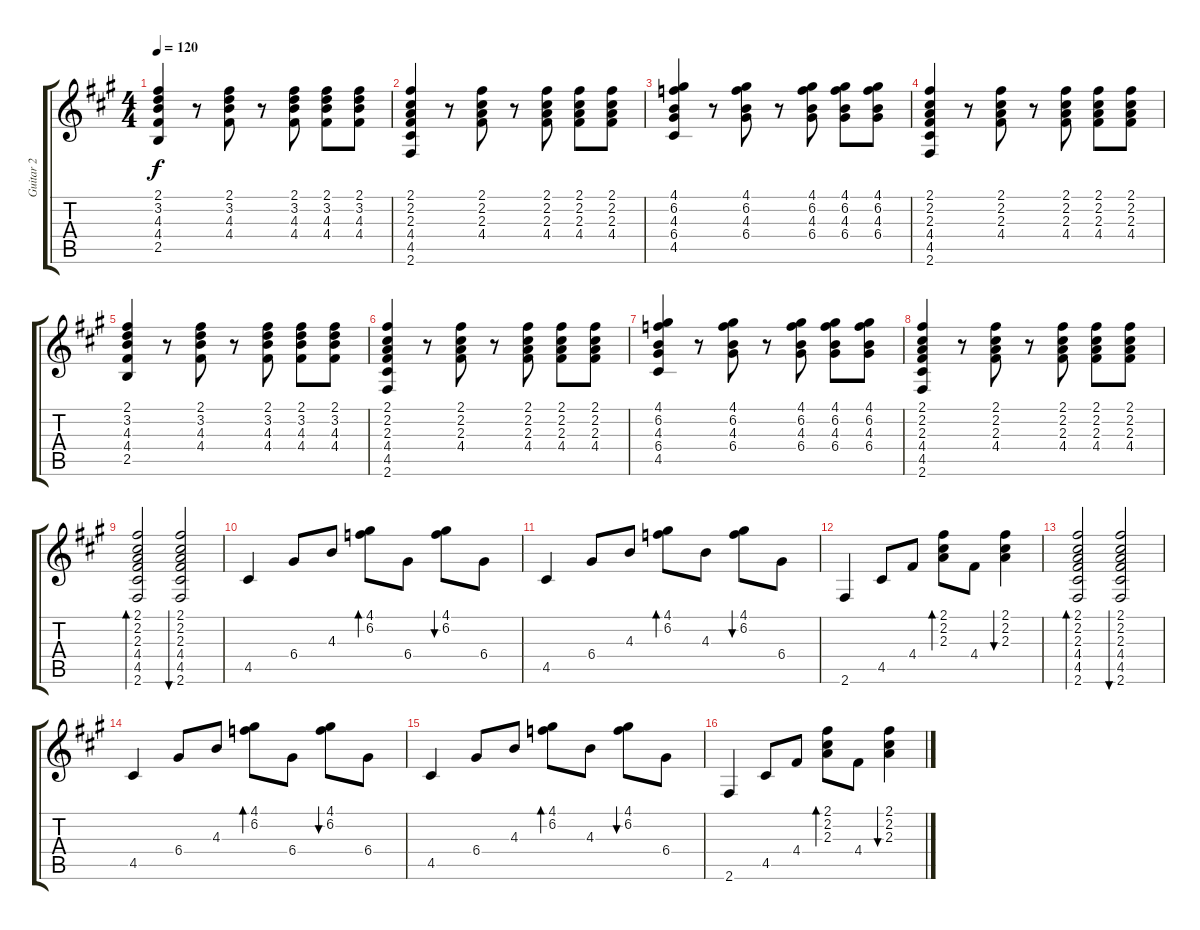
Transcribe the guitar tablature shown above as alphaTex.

\track ("Guitar 2" "Guitar 2") {instrument acousticguitarnylon}
\staff {score tabs}
\tuning (E4 B3 G3 D3 A2 E2) {hide}
\ts (4 4)
\tempo 120
\clef g2
\ks f#minor
(2.1 3.2 4.3 4.4 2.5).4{dy f} r.8 (2.1 3.2 4.3 4.4).8 r.8 (2.1 3.2 4.3 4.4).8 (2.1 3.2 4.3 4.4).8 (2.1 3.2 4.3 4.4).8 |
(2.1 2.2 2.3 4.4 4.5 2.6).4 r.8 (2.1 2.2 2.3 4.4).8 r.8 (2.1 2.2 2.3 4.4).8 (2.1 2.2 2.3 4.4).8 (2.1 2.2 2.3 4.4).8 |
(4.1 6.2 4.3 6.4 4.5).4 r.8 (4.1 6.2 4.3 6.4).8 r.8 (4.1 6.2 4.3 6.4).8 (4.1 6.2 4.3 6.4).8 (4.1 6.2 4.3 6.4).8 |
(2.1 2.2 2.3 4.4 4.5 2.6).4 r.8 (2.1 2.2 2.3 4.4).8 r.8 (2.1 2.2 2.3 4.4).8 (2.1 2.2 2.3 4.4).8 (2.1 2.2 2.3 4.4).8 |
(2.1 3.2 4.3 4.4 2.5).4 r.8 (2.1 3.2 4.3 4.4).8 r.8 (2.1 3.2 4.3 4.4).8 (2.1 3.2 4.3 4.4).8 (2.1 3.2 4.3 4.4).8 |
(2.1 2.2 2.3 4.4 4.5 2.6).4 r.8 (2.1 2.2 2.3 4.4).8 r.8 (2.1 2.2 2.3 4.4).8 (2.1 2.2 2.3 4.4).8 (2.1 2.2 2.3 4.4).8 |
(4.1 6.2 4.3 6.4 4.5).4 r.8 (4.1 6.2 4.3 6.4).8 r.8 (4.1 6.2 4.3 6.4).8 (4.1 6.2 4.3 6.4).8 (4.1 6.2 4.3 6.4).8 |
(2.1 2.2 2.3 4.4 4.5 2.6).4 r.8 (2.1 2.2 2.3 4.4).8 r.8 (2.1 2.2 2.3 4.4).8 (2.1 2.2 2.3 4.4).8 (2.1 2.2 2.3 4.4).8 |
(2.1 2.2 2.3 4.4 4.5 2.6).2{bd 480} (2.1 2.2 2.3 4.4 4.5 2.6).2{bu 480} |
4.5.4 6.4.8 4.3.8 (4.1 6.2).8{bd 480} 6.4.8 (4.1 6.2).8{bu 480} 6.4.8 |
4.5.4 6.4.8 4.3.8 (4.1 6.2).8{bd 480} 4.3.8 (4.1 6.2).8{bu 480} 6.4.8 |
2.6.4 4.5.8 4.4.8 (2.1 2.2 2.3).8{bd 480} 4.4.8 (2.1 2.2 2.3).4{bu 480} |
(2.1 2.2 2.3 4.4 4.5 2.6).2{bd 480} (2.1 2.2 2.3 4.4 4.5 2.6).2{bu 480} |
4.5.4 6.4.8 4.3.8 (4.1 6.2).8{bd 480} 6.4.8 (4.1 6.2).8{bu 480} 6.4.8 |
4.5.4 6.4.8 4.3.8 (4.1 6.2).8{bd 480} 4.3.8 (4.1 6.2).8{bu 480} 6.4.8 |
2.6.4 4.5.8 4.4.8 (2.1 2.2 2.3).8{bd 480} 4.4.8 (2.1 2.2 2.3).4{bu 480}
